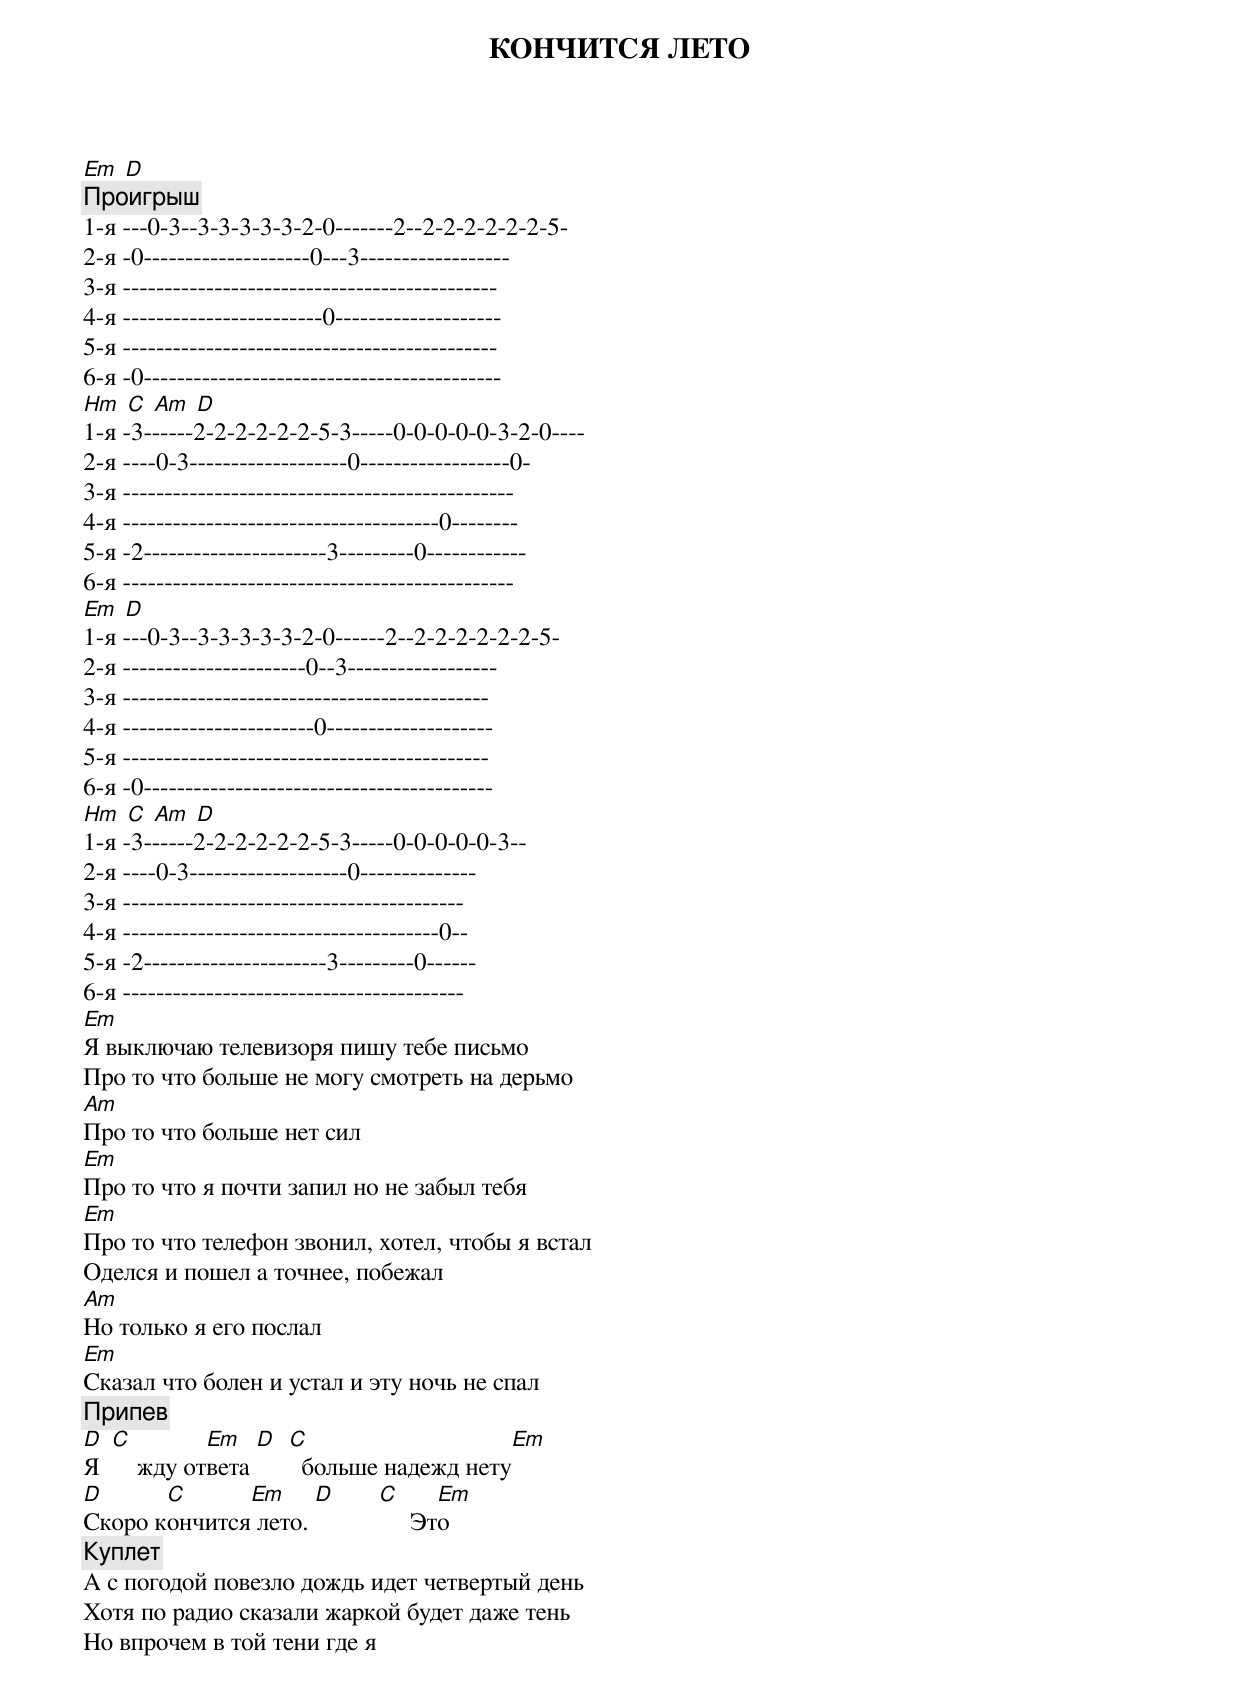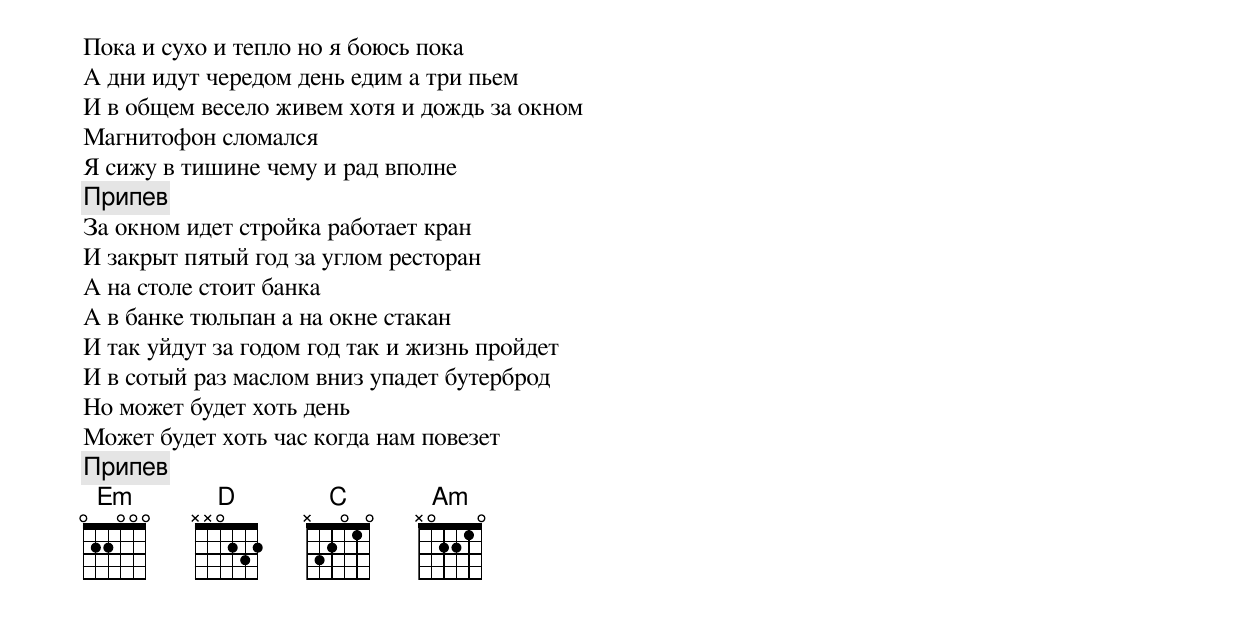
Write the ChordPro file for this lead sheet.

{title: КОНЧИТСЯ ЛЕТО}
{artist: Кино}

[Em] [D]
{c: Проигрыш}
1-я ---0-3--3-3-3-3-3-2-0-------2--2-2-2-2-2-2-5-
2-я -0--------------------0---3------------------
3-я ---------------------------------------------
4-я ------------------------0--------------------
5-я ---------------------------------------------
6-я -0-------------------------------------------
[Hm] [C] [Am] [D]
1-я -3------2-2-2-2-2-2-5-3-----0-0-0-0-0-3-2-0----
2-я ----0-3-------------------0------------------0-
3-я -----------------------------------------------
4-я --------------------------------------0--------
5-я -2----------------------3---------0------------
6-я -----------------------------------------------
[Em] [D]
1-я ---0-3--3-3-3-3-3-2-0------2--2-2-2-2-2-2-5-
2-я ----------------------0--3------------------
3-я --------------------------------------------
4-я -----------------------0--------------------
5-я --------------------------------------------
6-я -0------------------------------------------
[Hm] [C] [Am] [D]
1-я -3------2-2-2-2-2-2-5-3-----0-0-0-0-0-3--
2-я ----0-3-------------------0--------------
3-я -----------------------------------------
4-я --------------------------------------0--
5-я -2----------------------3---------0------
6-я -----------------------------------------
[Em]Я выключаю телевизоря пишу тебе письмо
Про то что больше не могу смотреть на дерьмо
[Am]Про то что больше нет сил
[Em]Про то что я почти запил но не забыл тебя
[Em]Про то что телефон звонил, хотел, чтобы я встал
Оделся и пошел а точнее, побежал
[Am]Но только я его послал
[Em]Сказал что болен и устал и эту ночь не спал
{c: Припев}
[D]Я  [C]    жду от[Em]вета [D]  [C]  больше надежд нету[Em]
[D]Скоро к[C]ончится[Em] лето. [D]       [C]     Эт[Em]о
{c: Куплет}
А с погодой повезло дождь идет четвертый день
Хотя по радио сказали жаркой будет даже тень
Но впрочем в той тени где я
Пока и сухо и тепло но я боюсь пока
А дни идут чередом день едим а три пьем
И в общем весело живем хотя и дождь за окном
Магнитофон сломался
Я сижу в тишине чему и рад вполне
{c: Припев}
За окном идет стройка работает кран
И закрыт пятый год за углом ресторан
А на столе стоит банка
А в банке тюльпан а на окне стакан
И так уйдут за годом год так и жизнь пройдет
И в сотый раз маслом вниз упадет бутерброд
Но может будет хоть день
Может будет хоть час когда нам повезет
{c: Припев}
